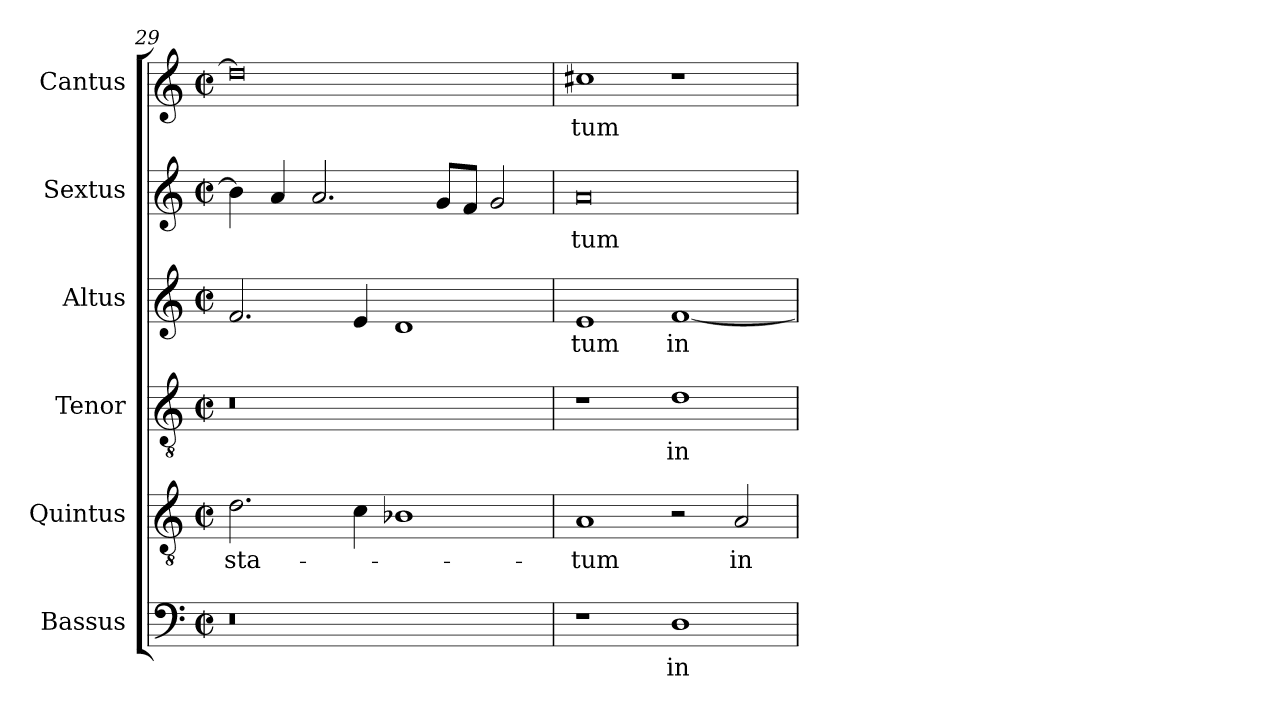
**kern	**text	**kern	**text	**kern	**text	**kern	**text	**kern	**text	**kern	**text
*part6	*part6	*part5	*part5	*part4	*part4	*part3	*part3	*part2	*part2	*part1	*part1
*staff6	*staff6	*staff5	*staff5	*staff4	*staff4	*staff3	*staff3	*staff2	*staff2	*staff1	*staff1
*I"Bassus	*	*I"Quintus	*	*I"Tenor	*	*I"Altus	*	*I"Sextus	*	*I"Cantus	*
*clefF4	*	*clefGv2	*	*clefGv2	*	*clefG2	*	*clefG2	*	*clefG2	*
*M2/2	*	*M2/2	*	*M2/2	*	*M2/2	*	*M2/2	*	*M2/2	*
*met(c|)	*	*met(c|)	*	*met(c|)	*	*met(c|)	*	*met(c|)	*	*met(c|)	*
=29	=29	=29	=29	=29	=29	=29	=29	=29	=29	=29	=29
!	!	!	!LO:LY:b	!	!	!	!	!	!	!	!
0r	.	2.d\	-sta-	0r	.	2.f/	.	4b-\]	.	0dd]	.
.	.	.	.	.	.	.	.	4a/	.	.	.
.	.	.	.	.	.	.	.	2.a/	.	.	.
.	.	4c\	.	.	.	4e/	.	.	.	.	.
.	.	1B-X	.	.	.	1d	.	.	.	.	.
.	.	.	.	.	.	.	.	8g/L	.	.	.
.	.	.	.	.	.	.	.	8f/J	.	.	.
.	.	.	.	.	.	.	.	2g/	.	.	.
=30	=30	=30	=30	=30	=30	=30	=30	=30	=30	=30	=30
!	!	!	!LO:LY:b:cj	!	!	!	!LO:LY:b:cj	!	!LO:LY:b:cj	!	!LO:LY:b:cj
1r	.	1A	-tum	1r	.	1e	-tum	0a	-tum	1cc#X	tum
!	!LO:LY:b:cj	!	!	!	!LO:LY:b:cj	!	!LO:LY:b:cj	!	!	!	!
1D	in	2r	.	1d	in	[<1f	in	.	.	1r	.
!	!	!	!LO:LY:b:cj	!	!	!	!	!	!	!	!
.	.	2A/	in	.	.	.	.	.	.	.	.
=	=	=	=	=	=	=	=	=	=	=	=
*-	*-	*-	*-	*-	*-	*-	*-	*-	*-	*-	*-
